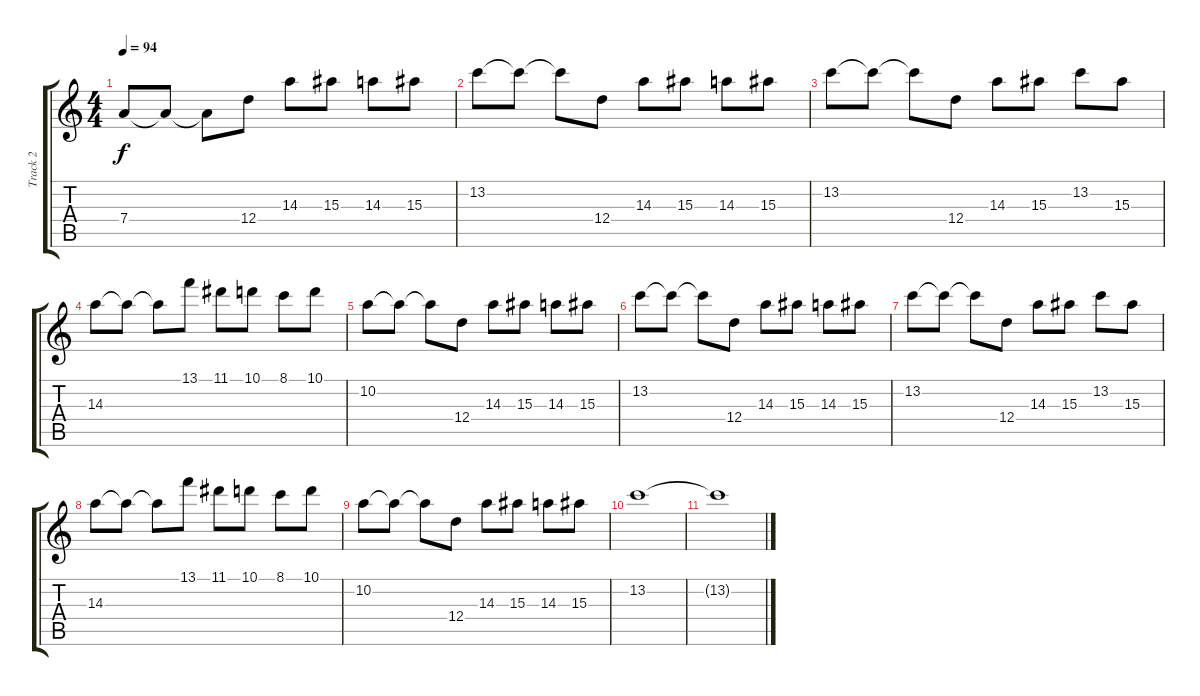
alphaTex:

\track ("Track 2" "Track 2") {instrument acousticguitarsteel}
\staff {score tabs}
\tuning (E4 B3 G3 D3 A2 E2) {hide}
\ts (4 4)
\tempo 94
\clef g2
\ks c
7.4.8{dy f} 7.4{t}.8 7.4{t}.8 12.4.8 14.3.8 15.3.8 14.3.8 15.3.8 |
13.2.8 13.2{t}.8 13.2{t}.8 12.4.8 14.3.8 15.3.8 14.3.8 15.3.8 |
13.2.8 13.2{t}.8 13.2{t}.8 12.4.8 14.3.8 15.3.8 13.2.8 15.3.8 |
14.3.8 14.3{t}.8 14.3{t}.8 13.1.8 11.1.8 10.1.8 8.1.8 10.1.8 |
10.2.8 10.2{t}.8 10.2{t}.8 12.4.8 14.3.8 15.3.8 14.3.8 15.3.8 |
13.2.8 13.2{t}.8 13.2{t}.8 12.4.8 14.3.8 15.3.8 14.3.8 15.3.8 |
13.2.8 13.2{t}.8 13.2{t}.8 12.4.8 14.3.8 15.3.8 13.2.8 15.3.8 |
14.3.8 14.3{t}.8 14.3{t}.8 13.1.8 11.1.8 10.1.8 8.1.8 10.1.8 |
10.2.8 10.2{t}.8 10.2{t}.8 12.4.8 14.3.8 15.3.8 14.3.8 15.3.8 |
13.2.1 |
13.2{t}.1
